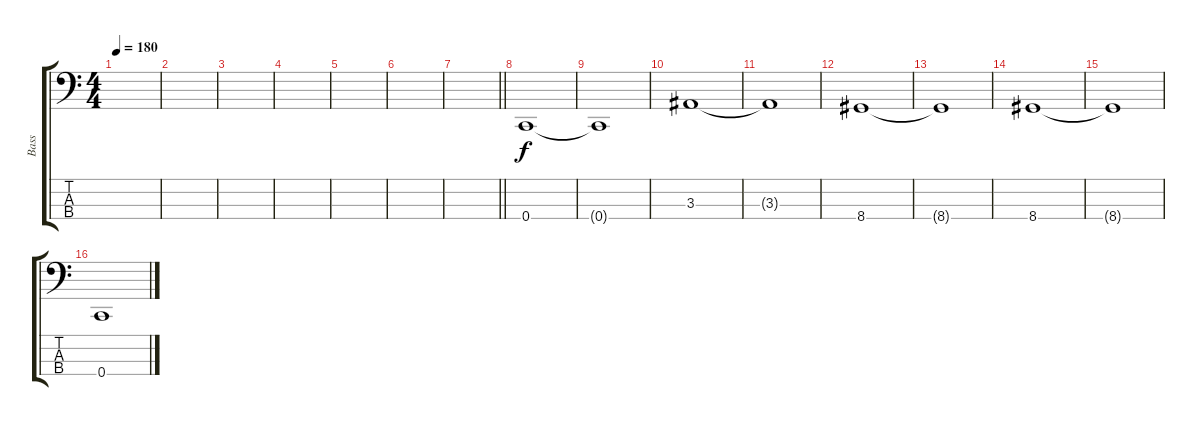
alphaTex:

\track ("Bass" "Bass") {instrument electricbasspick}
\staff {score tabs}
\tuning (F2 C2 G1 C1) {hide}
\ts (4 4)
\tempo 180
\clef f4
\ks c
|
|
|
|
|
|
\barLineRight lightlight
|
\section ("" "")
0.4.1 |
0.4{t}.1 |
3.3.1 |
3.3{t}.1 |
8.4.1 |
8.4{t}.1 |
8.4.1 |
8.4{t}.1 |
0.4.1
